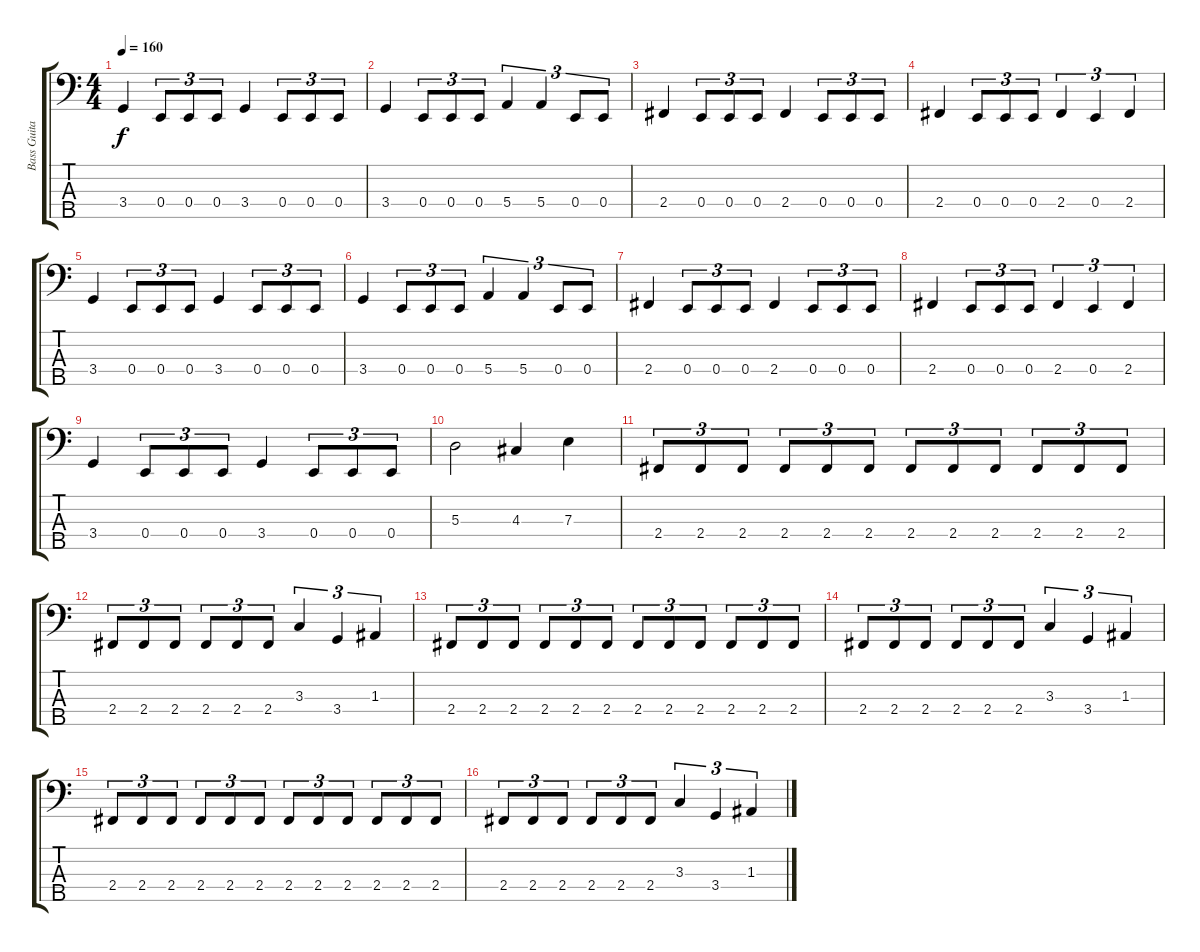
\track ("Bass Guitar (Dave Ellefson)" "Bass Guita") {instrument electricbassfinger}
\staff {score tabs}
\tuning (G2 D2 A1 E1 B0) {hide}
\ts (4 4)
\tempo 160
\clef f4
\ks c
3.4.4{dy f} 0.4.8{tu (3 2)} 0.4.8{tu (3 2)} 0.4.8{tu (3 2)} 3.4.4 0.4.8{tu (3 2)} 0.4.8{tu (3 2)} 0.4.8{tu (3 2)} |
3.4.4 0.4.8{tu (3 2)} 0.4.8{tu (3 2)} 0.4.8{tu (3 2)} 5.4.4{tu (3 2)} 5.4.4{tu (3 2)} 0.4.8{tu (3 2)} 0.4.8{tu (3 2)} |
2.4.4 0.4.8{tu (3 2)} 0.4.8{tu (3 2)} 0.4.8{tu (3 2)} 2.4.4 0.4.8{tu (3 2)} 0.4.8{tu (3 2)} 0.4.8{tu (3 2)} |
2.4.4 0.4.8{tu (3 2)} 0.4.8{tu (3 2)} 0.4.8{tu (3 2)} 2.4.4{tu (3 2)} 0.4.4{tu (3 2)} 2.4.4{tu (3 2)} |
3.4.4 0.4.8{tu (3 2)} 0.4.8{tu (3 2)} 0.4.8{tu (3 2)} 3.4.4 0.4.8{tu (3 2)} 0.4.8{tu (3 2)} 0.4.8{tu (3 2)} |
3.4.4 0.4.8{tu (3 2)} 0.4.8{tu (3 2)} 0.4.8{tu (3 2)} 5.4.4{tu (3 2)} 5.4.4{tu (3 2)} 0.4.8{tu (3 2)} 0.4.8{tu (3 2)} |
2.4.4 0.4.8{tu (3 2)} 0.4.8{tu (3 2)} 0.4.8{tu (3 2)} 2.4.4 0.4.8{tu (3 2)} 0.4.8{tu (3 2)} 0.4.8{tu (3 2)} |
2.4.4 0.4.8{tu (3 2)} 0.4.8{tu (3 2)} 0.4.8{tu (3 2)} 2.4.4{tu (3 2)} 0.4.4{tu (3 2)} 2.4.4{tu (3 2)} |
3.4.4 0.4.8{tu (3 2)} 0.4.8{tu (3 2)} 0.4.8{tu (3 2)} 3.4.4 0.4.8{tu (3 2)} 0.4.8{tu (3 2)} 0.4.8{tu (3 2)} |
5.3.2 4.3.4 7.3.4 |
2.4.8{tu (3 2)} 2.4.8{tu (3 2)} 2.4.8{tu (3 2)} 2.4.8{tu (3 2)} 2.4.8{tu (3 2)} 2.4.8{tu (3 2)} 2.4.8{tu (3 2)} 2.4.8{tu (3 2)} 2.4.8{tu (3 2)} 2.4.8{tu (3 2)} 2.4.8{tu (3 2)} 2.4.8{tu (3 2)} |
2.4.8{tu (3 2)} 2.4.8{tu (3 2)} 2.4.8{tu (3 2)} 2.4.8{tu (3 2)} 2.4.8{tu (3 2)} 2.4.8{tu (3 2)} 3.3.4{tu (3 2)} 3.4.4{tu (3 2)} 1.3.4{tu (3 2)} |
2.4.8{tu (3 2)} 2.4.8{tu (3 2)} 2.4.8{tu (3 2)} 2.4.8{tu (3 2)} 2.4.8{tu (3 2)} 2.4.8{tu (3 2)} 2.4.8{tu (3 2)} 2.4.8{tu (3 2)} 2.4.8{tu (3 2)} 2.4.8{tu (3 2)} 2.4.8{tu (3 2)} 2.4.8{tu (3 2)} |
2.4.8{tu (3 2)} 2.4.8{tu (3 2)} 2.4.8{tu (3 2)} 2.4.8{tu (3 2)} 2.4.8{tu (3 2)} 2.4.8{tu (3 2)} 3.3.4{tu (3 2)} 3.4.4{tu (3 2)} 1.3.4{tu (3 2)} |
2.4.8{tu (3 2)} 2.4.8{tu (3 2)} 2.4.8{tu (3 2)} 2.4.8{tu (3 2)} 2.4.8{tu (3 2)} 2.4.8{tu (3 2)} 2.4.8{tu (3 2)} 2.4.8{tu (3 2)} 2.4.8{tu (3 2)} 2.4.8{tu (3 2)} 2.4.8{tu (3 2)} 2.4.8{tu (3 2)} |
2.4.8{tu (3 2)} 2.4.8{tu (3 2)} 2.4.8{tu (3 2)} 2.4.8{tu (3 2)} 2.4.8{tu (3 2)} 2.4.8{tu (3 2)} 3.3.4{tu (3 2)} 3.4.4{tu (3 2)} 1.3.4{tu (3 2)}
